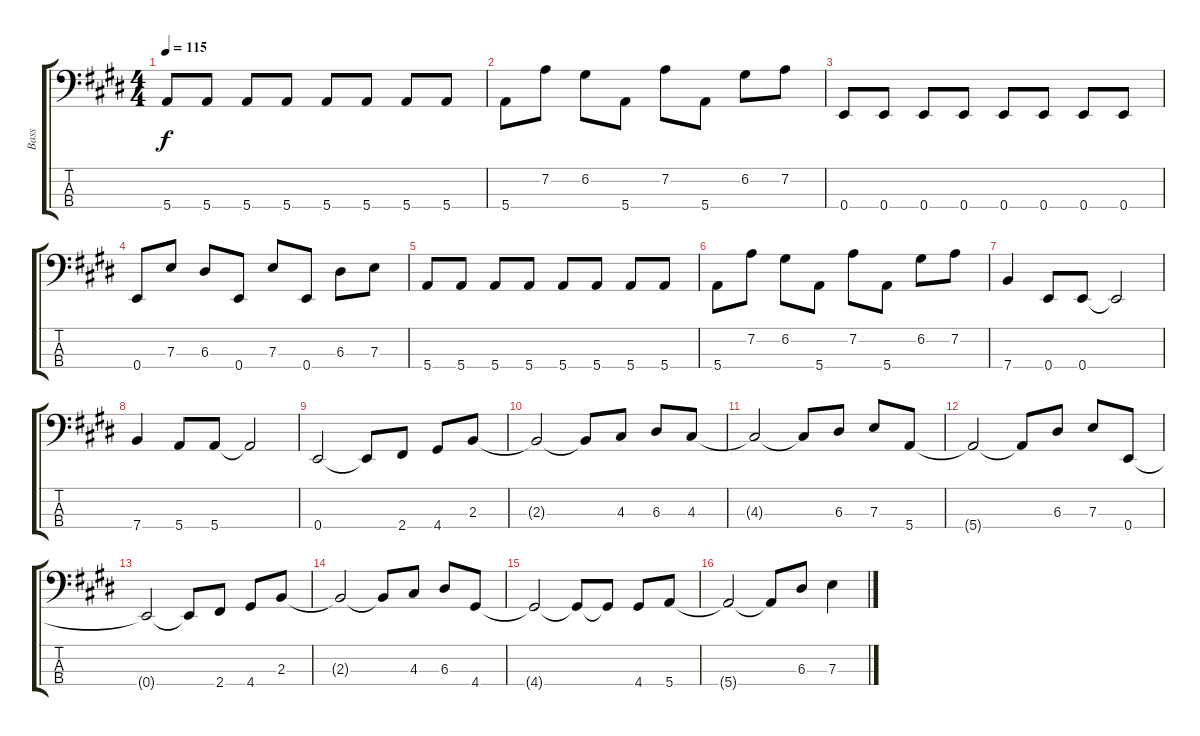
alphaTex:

\track ("Bass" "Bass") {instrument electricbasspick}
\staff {score tabs}
\tuning (G2 D2 A1 E1) {hide}
\ts (4 4)
\tempo 115
\clef f4
\ks c#minor
5.4.8{dy f} 5.4.8 5.4.8 5.4.8 5.4.8 5.4.8 5.4.8 5.4.8 |
5.4.8 7.2.8 6.2.8 5.4.8 7.2.8 5.4.8 6.2.8 7.2.8 |
0.4.8 0.4.8 0.4.8 0.4.8 0.4.8 0.4.8 0.4.8 0.4.8 |
0.4.8 7.3.8 6.3.8 0.4.8 7.3.8 0.4.8 6.3.8 7.3.8 |
5.4.8 5.4.8 5.4.8 5.4.8 5.4.8 5.4.8 5.4.8 5.4.8 |
5.4.8 7.2.8 6.2.8 5.4.8 7.2.8 5.4.8 6.2.8 7.2.8 |
7.4.4 0.4.8 0.4.8 0.4{t}.2 |
7.4.4 5.4.8 5.4.8 5.4{t}.2 |
0.4.2{volume 8} 0.4{t}.8 2.4.8 4.4.8 2.3.8 |
2.3{t}.2 2.3{t}.8 4.3.8 6.3.8 4.3.8 |
4.3{t}.2 4.3{t}.8 6.3.8 7.3.8 5.4.8 |
5.4{t}.2 5.4{t}.8 6.3.8 7.3.8 0.4.8 |
0.4{t}.2 0.4{t}.8 2.4.8 4.4.8 2.3.8 |
2.3{t}.2 2.3{t}.8 4.3.8 6.3.8 4.4.8 |
4.4{t}.2 4.4{t}.8 4.4{t}.8 4.4.8 5.4.8 |
5.4{t}.2 5.4{t}.8 6.3.8 7.3.4
